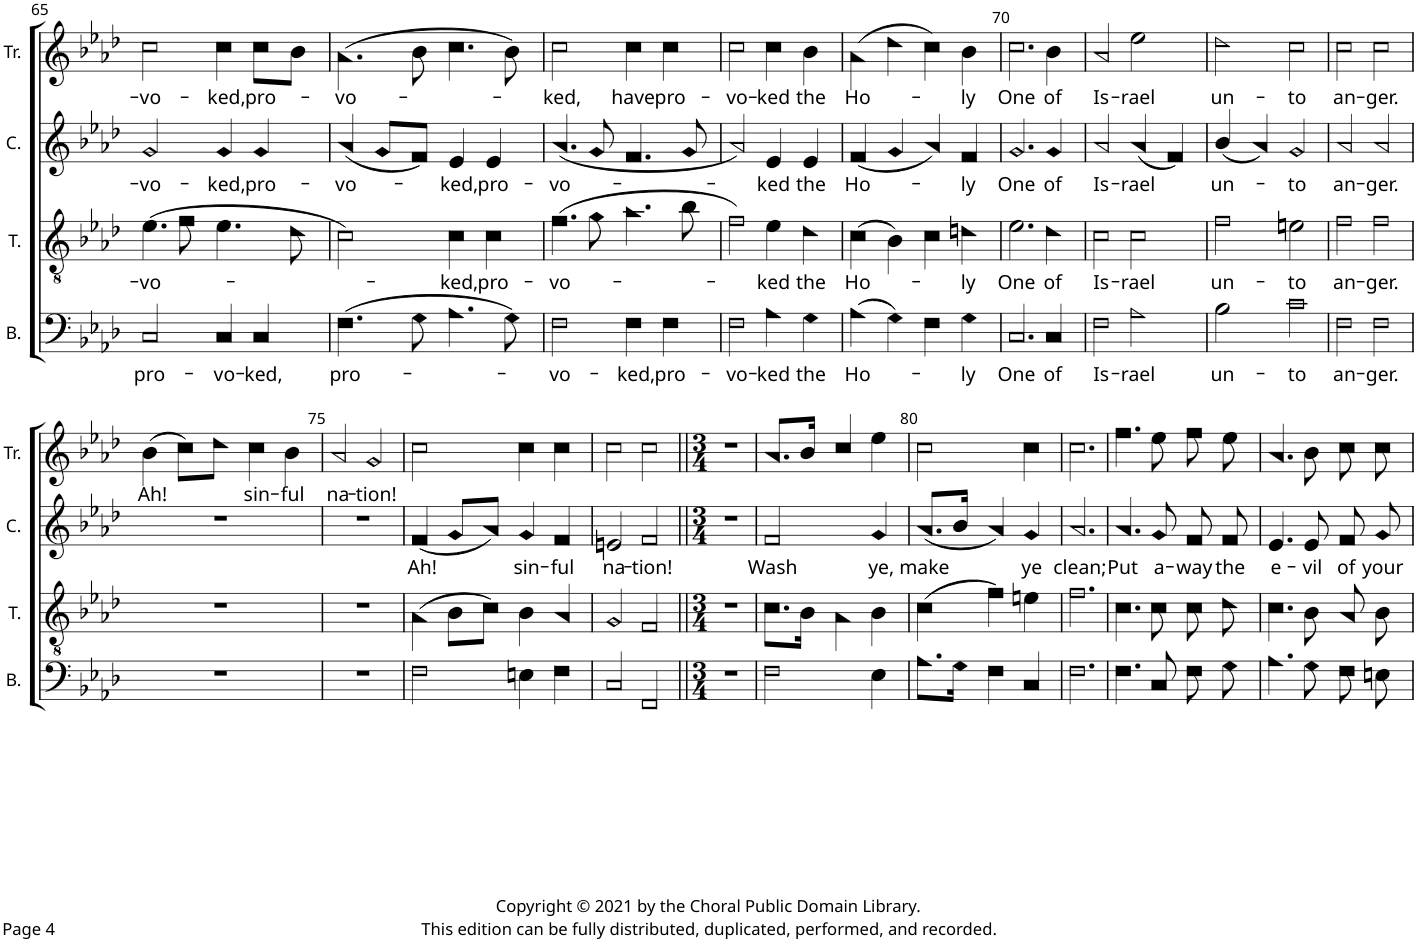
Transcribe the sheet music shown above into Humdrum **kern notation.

**kern	**text	**kern	**text	**kern	**text	**kern	**text
*part4	*part4	*part3	*part3	*part2	*part2	*part1	*part1
*staff4	*staff4	*staff3	*staff3	*staff2	*staff2	*staff1	*staff1
*I"Bass	*	*I"Tenor	*	*I"Counter	*	*I"Treble	*
*I'B.	*	*I'T.	*	*I'C.	*	*I'Tr.	*
!!LO:PB:g=z
*clefF4	*	*clefGv2	*	*clefG2	*	*clefG2	*
*k[b-e-a-d-]	*	*k[b-e-a-d-]	*	*k[b-e-a-d-]	*	*k[b-e-a-d-]	*
*M4/4	*	*M4/4	*	*M4/4	*	*M4/4	*
*met(c|)	*	*met(c|)	*	*met(c|)	*	*met(c|)	*
=65	=65	=65	=65	=65	=65	=65	=65
!	!LO:LY:b	!	!LO:LY:b	!	!LO:LY:b	!	!LO:LY:b
2C!/	pro-	(4.e-!\	-vo-	2g!/	-vo-	2cc!\	-vo-
.	.	8f!\	.	.	.	.	.
!	!LO:LY:b	!	!	!	!LO:LY:b	!	!LO:LY:b
4C!/	-vo-	4.e-!\	.	4g!/	-ked,	4cc!\	-ked,
!	!LO:LY:b	!	!	!	!LO:LY:b	!	!LO:LY:b
4C!/	-ked,	.	.	4g!/	pro-	8cc!\L	pro-
.	.	8d-!\	.	.	.	8b-!\J	.
=66	=66	=66	=66	=66	=66	=66	=66
!	!LO:LY:b	!	!	!	!LO:LY:b	!	!LO:LY:b
(4.F!\	pro-	2c!\)	.	(4a-!/	-vo-	(4.a-!\	-vo-
.	.	.	.	8g!/L	.	.	.
8G!\	.	.	.	8f!/J)	.	8b-!\	.
!	!	!	!LO:LY:b	!	!LO:LY:b	!	!
4.A-!\	.	4c!\	-ked,	4e-!/	-ked,	4.cc!\	.
!	!	!	!LO:LY:b	!	!LO:LY:b	!	!
.	.	4c!\	pro-	4e-!/	pro-	.	.
8G!\)	.	.	.	.	.	8b-!\)	.
=67	=67	=67	=67	=67	=67	=67	=67
!	!LO:LY:b	!	!LO:LY:b	!	!LO:LY:b	!	!LO:LY:b
2F!\	-vo-	(4.f!\	-vo-	(4.a-!/	-vo-	2cc!\	-ked,
.	.	8g!\	.	8g!/	.	.	.
!	!LO:LY:b	!	!	!	!	!	!LO:LY:b
4F!\	-ked,	4.a-!\	.	4.f!/	.	4cc!\	have
!	!LO:LY:b	!	!	!	!	!	!LO:LY:b
4F!\	pro-	.	.	.	.	4cc!\	pro-
.	.	8b-!\	.	8g!/	.	.	.
=68	=68	=68	=68	=68	=68	=68	=68
!	!LO:LY:b	!	!	!	!	!	!LO:LY:b
2F!\	-vo-	2f!\)	.	2a-!/)	.	2cc!\	-vo-
!	!LO:LY:b	!	!LO:LY:b	!	!LO:LY:b	!	!LO:LY:b
4A-!\	-ked	4e-!\	ked	4e-!/	-ked	4cc!\	-ked
!	!LO:LY:b	!	!LO:LY:b	!	!LO:LY:b	!	!LO:LY:b
4G!\	the	4d-!\	the	4e-!/	the	4b-!\	the
=69	=69	=69	=69	=69	=69	=69	=69
!	!LO:LY:b	!	!LO:LY:b	!	!LO:LY:b	!	!LO:LY:b
(4A-!\	Ho-	(4c!\	Ho-	(4f!/	Ho-	(4a-!\	Ho-
4G!\)	.	4B-!\)	.	4g!/	.	4dd-!\	.
4F!\	.	4c!\	.	4a-!/)	.	4cc!\)	.
!	!LO:LY:b	!	!LO:LY:b	!	!LO:LY:b	!	!LO:LY:b
4G!\	-ly	4dn!\	-ly	4f!/	-ly	4b-!\	-ly
=70	=70	=70	=70	=70	=70	=70	=70
!	!LO:LY:b	!	!LO:LY:b	!	!LO:LY:b	!	!LO:LY:b
2.C!/	One	2.e-!\	One	2.g!/	One	2.cc!\	One
!	!LO:LY:b	!	!LO:LY:b	!	!LO:LY:b	!	!LO:LY:b
4C!/	of	4d-!\	of	4g!/	of	4b-!\	of
=71	=71	=71	=71	=71	=71	=71	=71
!	!LO:LY:b	!	!LO:LY:b	!	!LO:LY:b	!	!LO:LY:b
2F!\	Is-	2c!\	Is-	2a-!/	Is-	2a-!/	Is-
!	!LO:LY:b	!	!LO:LY:b	!	!LO:LY:b	!	!LO:LY:b
2A-!\	-rael	2c!\	-rael	(4a-!/	-rael	2ee-!\	-rael
.	.	.	.	4f!/)	.	.	.
=72	=72	=72	=72	=72	=72	=72	=72
!	!LO:LY:b	!	!LO:LY:b	!	!LO:LY:b	!	!LO:LY:b
2B-!\	un-	2f!\	un-	(4b-!/	un-	2dd-!\	un-
.	.	.	.	4a-!/)	.	.	.
!	!LO:LY:b	!	!LO:LY:b	!	!LO:LY:b	!	!LO:LY:b
2c!\	-to	2en!\	-to	2g!/	-to	2cc!\	-to
=73	=73	=73	=73	=73	=73	=73	=73
!	!LO:LY:b	!	!LO:LY:b	!	!LO:LY:b	!	!LO:LY:b
2F!\	an-	2f!\	an-	2a-!/	an-	2cc!\	an-
!	!LO:LY:b	!	!LO:LY:b	!	!LO:LY:b	!	!LO:LY:b
2F!\	-ger.	2f!\	-ger.	2a-!/	-ger.	2cc!\	-ger.
!!LO:LB:g=z
=74	=74	=74	=74	=74	=74	=74	=74
!	!	!	!	!	!	!	!LO:LY:b
1r	.	1r	.	1r	.	(4b-!\	Ah!
.	.	.	.	.	.	8cc!\L)	.
.	.	.	.	.	.	8dd-!\J	.
!	!	!	!	!	!	!	!LO:LY:b
.	.	.	.	.	.	4cc!\	sin-
!	!	!	!	!	!	!	!LO:LY:b
.	.	.	.	.	.	4b-!\	-ful
=75	=75	=75	=75	=75	=75	=75	=75
!	!	!	!	!	!	!	!LO:LY:b
1r	.	1r	.	1r	.	2a-!/	na-
!	!	!	!	!	!	!	!LO:LY:b
.	.	.	.	.	.	2g!/	-tion!
=76	=76	=76	=76	=76	=76	=76	=76
!	!	!	!	!	!LO:LY:b	!	!
2F!\	.	(4A-!\	.	(4f!/	Ah!	2cc!\	.
.	.	8B-!\L	.	8g!/L	.	.	.
.	.	8c!\J)	.	8a-!/J)	.	.	.
!	!	!	!	!	!LO:LY:b	!	!
4En!\	.	4B-!\	.	4g!/	sin-	4cc!\	.
!	!	!	!	!	!LO:LY:b	!	!
4F!\	.	4A-!/	.	4f!/	-ful	4cc!\	.
=77	=77	=77	=77	=77	=77	=77	=77
!	!	!	!	!	!LO:LY:b	!	!
2C!/	.	2G!/	.	2en!/	na-	2cc!\	.
!	!	!	!	!	!LO:LY:b	!	!
2FF!/	.	2F!/	.	2f!/	-tion!	2cc!\	.
=78||	=78||	=78||	=78||	=78||	=78||	=78||	=78||
*M3/4	*	*M3/4	*	*M3/4	*	*M3/4	*
2.r	.	2.r	.	2.r	.	2.r	.
=79	=79	=79	=79	=79	=79	=79	=79
!	!	!	!	!	!LO:LY:b	!	!
2F!\	.	8.c!\L	.	2f!/	Wash	8.a-!/L	.
.	.	16B-!\Jk	.	.	.	16b-!/Jk	.
.	.	4A-!\	.	.	.	4cc!/	.
!	!	!	!	!	!LO:LY:b	!	!
4E-!\	.	4B-!\	.	4g!/	ye,	4ee-!\	.
=80	=80	=80	=80	=80	=80	=80	=80
!	!	!	!	!	!LO:LY:b	!	!
8.A-!\L	.	(4c!\	.	(8.a-!/L	make	2cc!\	.
16G!\Jk	.	.	.	16b-!/Jk	.	.	.
4F!\	.	4f!\)	.	4a-!/)	.	.	.
!	!	!	!	!	!LO:LY:b	!	!
4C!/	.	4en!\	.	4g!/	ye	4cc!\	.
=81	=81	=81	=81	=81	=81	=81	=81
!	!	!	!	!	!LO:LY:b	!	!
2.F!\	.	2.f!\	.	2.a-!/	clean;	2.cc!\	.
=82	=82	=82	=82	=82	=82	=82	=82
!	!	!	!	!	!LO:LY:b	!	!
4.F!\	.	4.c!\	.	4.a-!/	Put	4.ff!\	.
!	!	!	!	!	!LO:LY:b	!	!
8C!/	.	8c!\	.	8g!/	a-	8ee-!\	.
!	!	!	!	!	!LO:LY:b	!	!
8F!\	.	8c!\	.	8f!/	-way	8ff!\	.
!	!	!	!	!	!LO:LY:b	!	!
8G!\	.	8d-!\	.	8f!/	the	8ee-!\	.
=83	=83	=83	=83	=83	=83	=83	=83
!	!	!	!	!	!LO:LY:b	!	!
4.A-!\	.	4.c!\	.	4.e-!/	e-	4.a-!/	.
!	!	!	!	!	!LO:LY:b	!	!
8G!\	.	8B-!\	.	8e-!/	-vil	8b-!\	.
!	!	!	!	!	!LO:LY:b	!	!
8F!\	.	8A-!/	.	8f!/	of	8cc!\	.
!	!	!	!	!	!LO:LY:b	!	!
8En!\	.	8B-!\	.	8g!/	your	8cc!\	.
=	=	=	=	=	=	=	=
*-	*-	*-	*-	*-	*-	*-	*-
